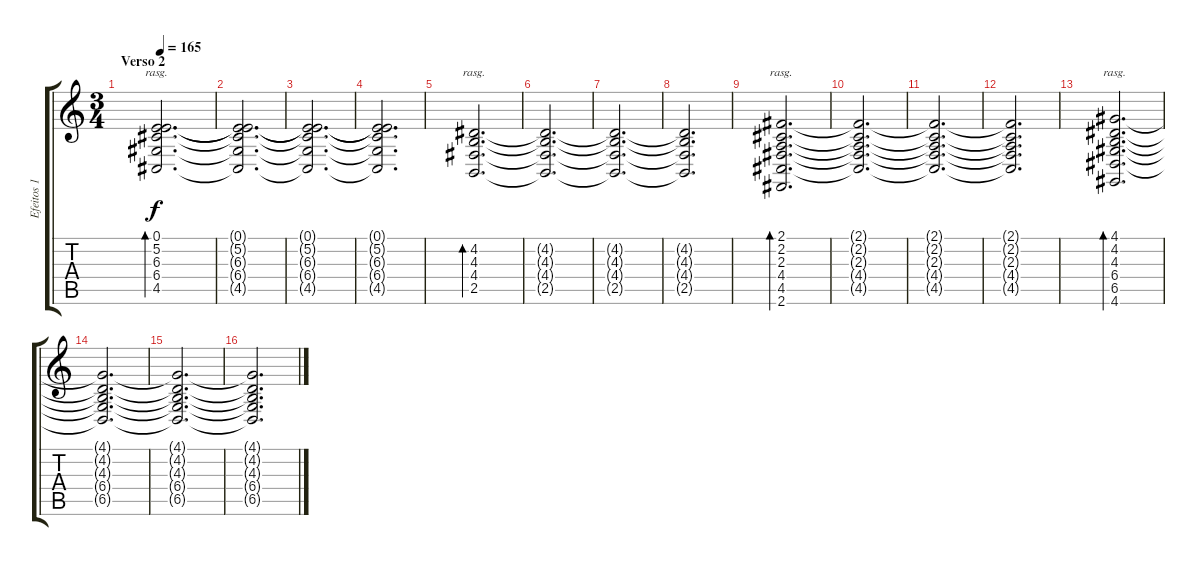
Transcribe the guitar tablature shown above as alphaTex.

\track ("Efeitos 1" "Efeitos 1") {instrument electricpiano1}
\staff {score tabs}
\tuning (E4 B3 G3 D3 A2 E2) {hide}
\ts (3 4)
\section ("" "Verso 2")
\tempo 165
\clef g2
\ks c
(0.1 5.2 6.3 6.4 4.5).2{d bd 480 rasg ii dy f} |
(0.1{t} 5.2{t} 6.3{t} 6.4{t} 4.5{t}).2{d} |
(0.1{t} 5.2{t} 6.3{t} 6.4{t} 4.5{t}).2{d} |
(0.1{t} 5.2{t} 6.3{t} 6.4{t} 4.5{t}).2{d} |
(4.2 4.3 4.4 2.5).2{d bd 480 rasg ii} |
(4.2{t} 4.3{t} 4.4{t} 2.5{t}).2{d} |
(4.2{t} 4.3{t} 4.4{t} 2.5{t}).2{d} |
(4.2{t} 4.3{t} 4.4{t} 2.5{t}).2{d} |
(2.1 2.2 2.3 4.4 4.5 2.6).2{d bd 480 rasg ii} |
(2.1{t} 2.2{t} 2.3{t} 4.4{t} 4.5{t}).2{d} |
(2.1{t} 2.2{t} 2.3{t} 4.4{t} 4.5{t}).2{d} |
(2.1{t} 2.2{t} 2.3{t} 4.4{t} 4.5{t}).2{d} |
(4.1 4.2 4.3 6.4 6.5 4.6).2{d bd 480 rasg ii} |
(4.1{t} 4.2{t} 4.3{t} 6.4{t} 6.5{t}).2{d} |
(4.1{t} 4.2{t} 4.3{t} 6.4{t} 6.5{t}).2{d} |
(4.1{t} 4.2{t} 4.3{t} 6.4{t} 6.5{t}).2{d}
